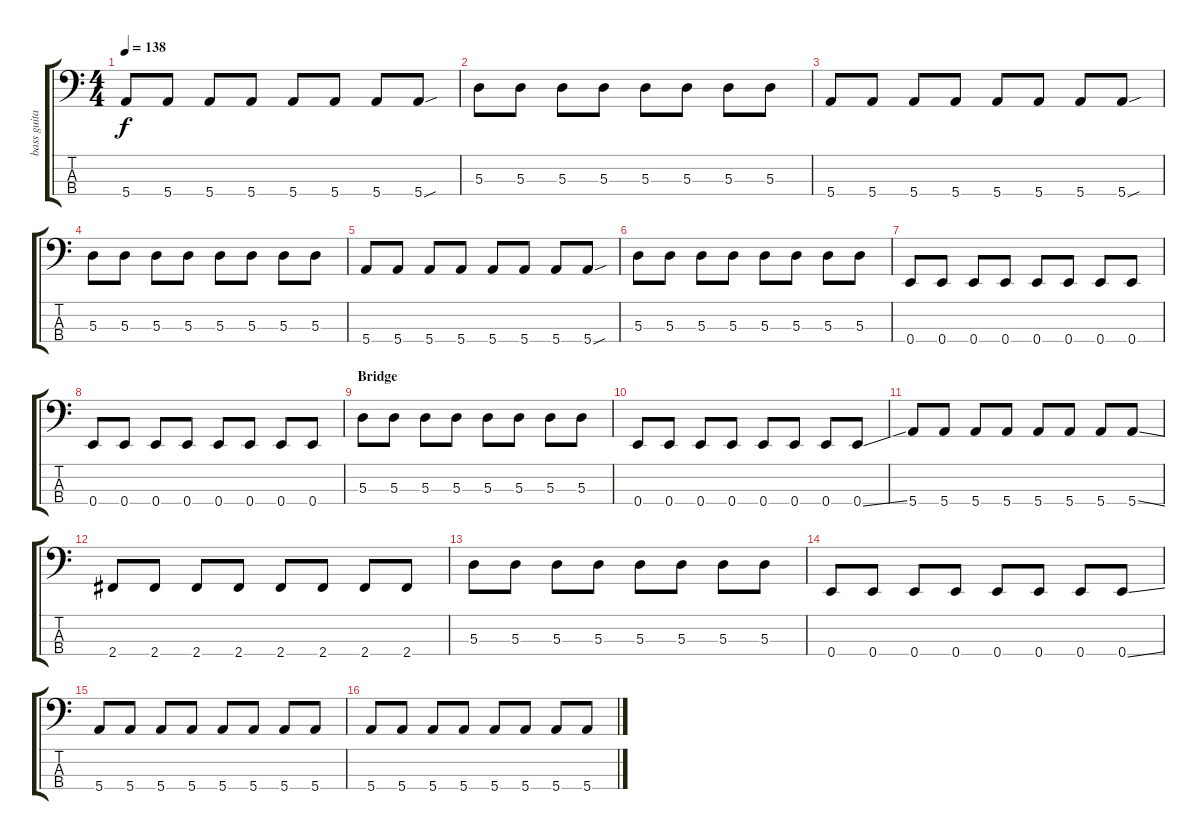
\track ("bass guitar - andi" "bass guita") {instrument electricbassfinger}
\staff {score tabs}
\tuning (G2 D2 A1 E1) {hide}
\ts (4 4)
\tempo 138
\clef f4
\ks c
5.4.8{dy f} 5.4.8 5.4.8 5.4.8 5.4.8 5.4.8 5.4.8 5.4{sou}.8 |
5.3.8 5.3.8 5.3.8 5.3.8 5.3.8 5.3.8 5.3.8 5.3.8 |
5.4.8 5.4.8 5.4.8 5.4.8 5.4.8 5.4.8 5.4.8 5.4{sou}.8 |
5.3.8 5.3.8 5.3.8 5.3.8 5.3.8 5.3.8 5.3.8 5.3.8 |
5.4.8 5.4.8 5.4.8 5.4.8 5.4.8 5.4.8 5.4.8 5.4{sou}.8 |
5.3.8 5.3.8 5.3.8 5.3.8 5.3.8 5.3.8 5.3.8 5.3.8 |
0.4.8 0.4.8 0.4.8 0.4.8 0.4.8 0.4.8 0.4.8 0.4.8 |
0.4.8 0.4.8 0.4.8 0.4.8 0.4.8 0.4.8 0.4.8 0.4.8 |
\section ("" "Bridge")
5.3.8 5.3.8 5.3.8 5.3.8 5.3.8 5.3.8 5.3.8 5.3.8 |
0.4.8 0.4.8 0.4.8 0.4.8 0.4.8 0.4.8 0.4.8 0.4{ss}.8 |
5.4.8 5.4.8 5.4.8 5.4.8 5.4.8 5.4.8 5.4.8 5.4{ss}.8 |
2.4.8 2.4.8 2.4.8 2.4.8 2.4.8 2.4.8 2.4.8 2.4.8 |
5.3.8 5.3.8 5.3.8 5.3.8 5.3.8 5.3.8 5.3.8 5.3.8 |
0.4.8 0.4.8 0.4.8 0.4.8 0.4.8 0.4.8 0.4.8 0.4{ss}.8 |
5.4.8 5.4.8 5.4.8 5.4.8 5.4.8 5.4.8 5.4.8 5.4.8 |
5.4.8 5.4.8 5.4.8 5.4.8 5.4.8 5.4.8 5.4.8 5.4.8
